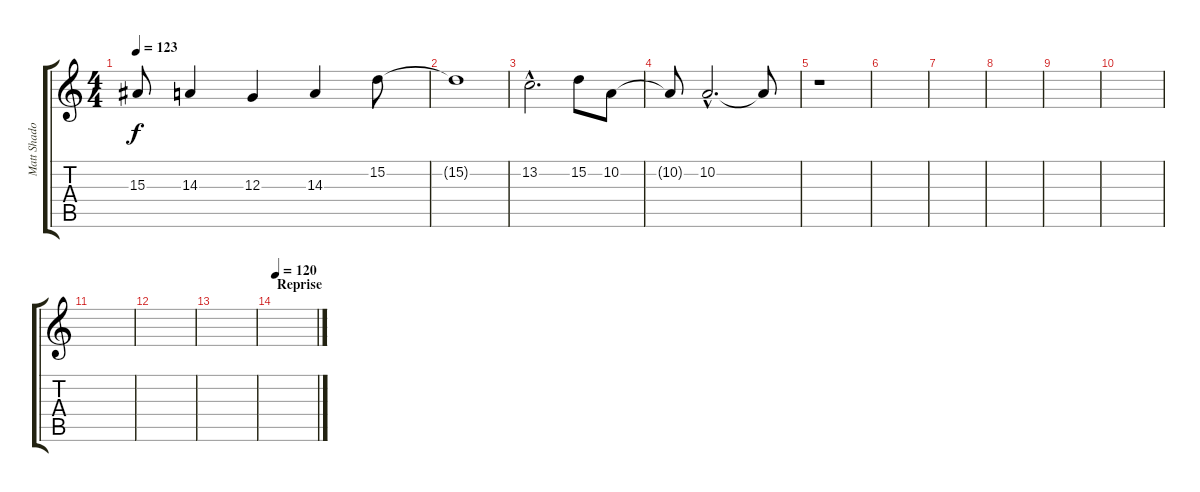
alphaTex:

\track ("Matt Shadows" "Matt Shado") {instrument oboe}
\staff {score tabs}
\tuning (E4 B3 G3 D3 A2 D2) {hide}
\ts (4 4)
\tempo 123
\clef g2
\ks c
15.3.8{dy f} 14.3.4 12.3.4 14.3.4 15.2.8 |
15.2{t}.1 |
13.2{hac}.2{d} 15.2.8 10.2.8 |
10.2{t}.8 10.2{hac}.2{d} 10.2{t}.8 |
r.1 |
|
|
|
|
|
|
|
|
\section ("" "Reprise")
\tempo 120
